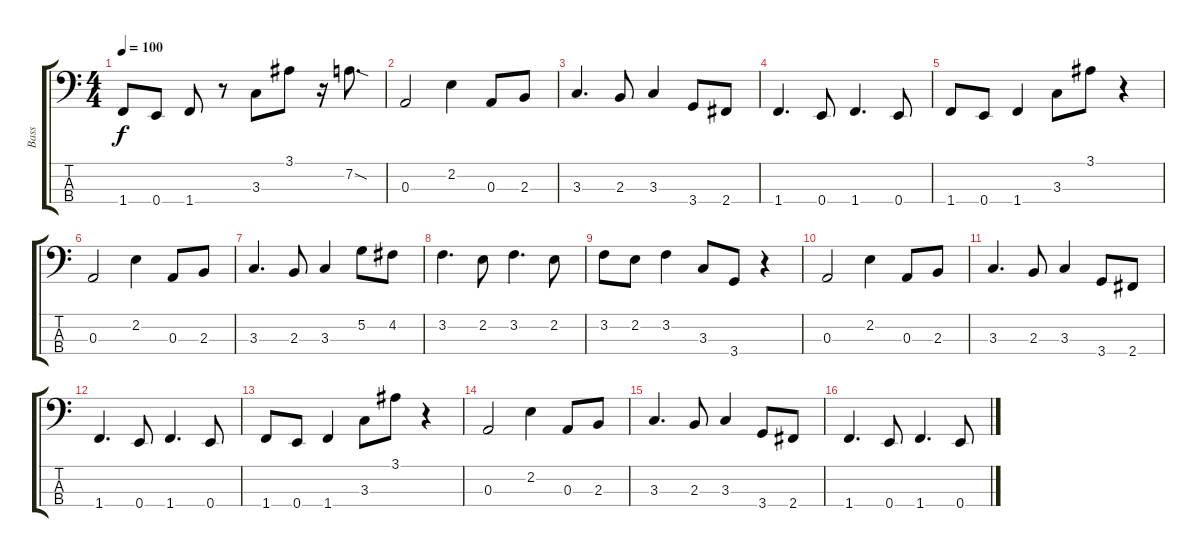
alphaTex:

\track ("Bass" "Bass") {instrument electricbassfinger}
\staff {score tabs}
\tuning (G2 D2 A1 E1) {hide}
\ts (4 4)
\tempo 100
\clef f4
\ks c
1.4.8{dy f} 0.4.8 1.4.8 r.8 3.3.8 3.1.8 r.16 7.2{sod}.8{d} |
0.3.2 2.2.4 0.3.8 2.3.8 |
3.3.4{d} 2.3.8 3.3.4 3.4.8 2.4.8 |
1.4.4{d} 0.4.8 1.4.4{d} 0.4.8 |
1.4.8 0.4.8 1.4.4 3.3.8 3.1.8 r.4 |
0.3.2 2.2.4 0.3.8 2.3.8 |
3.3.4{d} 2.3.8 3.3.4 5.2.8 4.2.8 |
3.2.4{d} 2.2.8 3.2.4{d} 2.2.8 |
3.2.8{volume 12} 2.2.8 3.2.4 3.3.8 3.4.8 r.4 |
0.3.2 2.2.4 0.3.8 2.3.8 |
3.3.4{d} 2.3.8 3.3.4 3.4.8 2.4.8 |
1.4.4{d} 0.4.8 1.4.4{d} 0.4.8 |
1.4.8 0.4.8 1.4.4 3.3.8 3.1.8 r.4 |
0.3.2 2.2.4 0.3.8 2.3.8 |
3.3.4{d} 2.3.8 3.3.4 3.4.8 2.4.8 |
1.4.4{d} 0.4.8 1.4.4{d} 0.4.8
